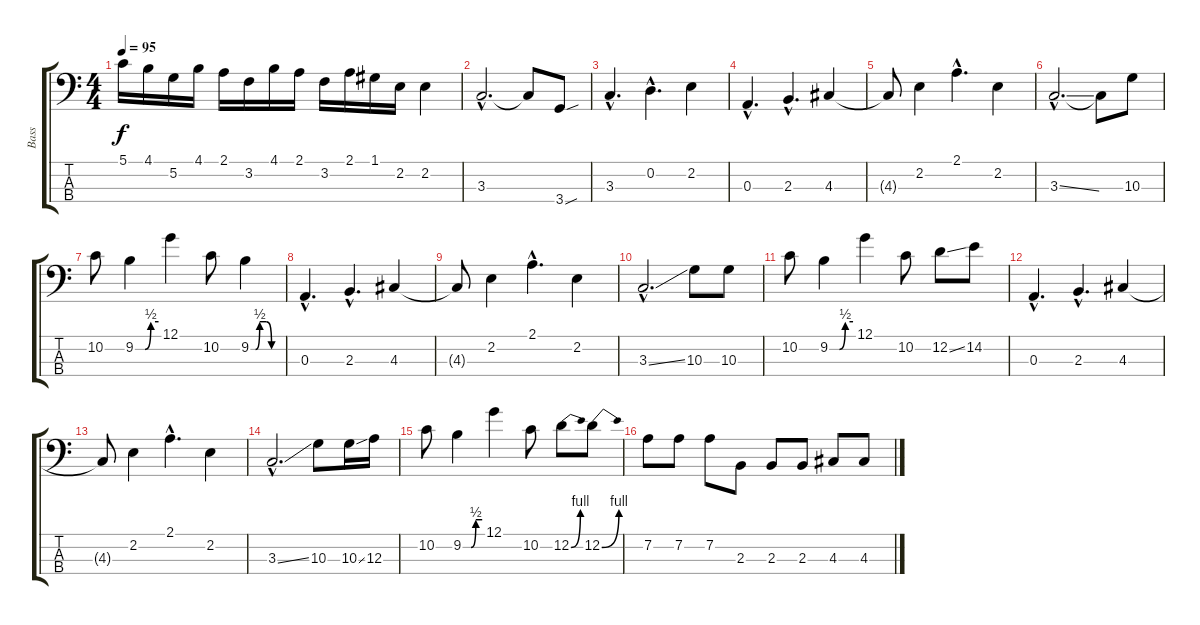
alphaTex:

\track ("Bass" "Bass") {instrument electricbassfinger}
\staff {score tabs}
\tuning (G2 D2 A1 E1) {hide}
\ts (4 4)
\tempo 95
\clef f4
\ks c
5.1.16{dy f} 4.1.16 5.2.16 4.1.16 2.1.16 3.2.16 4.1.16 2.1.16 3.2.16 2.1.16 1.1.16 2.2.16 2.2.4 |
3.3{hac}.2{d} 3.3{t}.8 3.4{sou}.8 |
3.3{hac}.4{d} 0.2{hac}.4{d} 2.2.4 |
0.3{hac}.4{d} 2.3{hac}.4{d} 4.3.4 |
4.3{t}.8 2.2.4 2.1{hac}.4{d} 2.2.4 |
3.3{ss hac}.2{d} 3.3{t}.8 10.3.8 |
10.2.8 9.2{be (custom 0 0 25 0 40 2 60 2)}.4 12.1.4 10.2.8 9.2{be (custom 0 0 9 0 17 2 30 2 40 0 60 0)}.4 |
0.3{hac}.4{d} 2.3{hac}.4{d} 4.3.4 |
4.3{t}.8 2.2.4 2.1{hac}.4{d} 2.2.4 |
3.3{ss hac}.2{d} 10.3.8 10.3.8 |
10.2.8 9.2{be (custom 0 0 25 0 40 2 60 2)}.4 12.1.4 10.2.8 12.2{ss}.8 14.2.8 |
0.3{hac}.4{d} 2.3{hac}.4{d} 4.3.4 |
4.3{t}.8 2.2.4 2.1{hac}.4{d} 2.2.4 |
3.3{ss hac}.2{d} 10.3.8 10.3{ss}.16 12.3.16 |
10.2.8 9.2{be (custom 0 0 25 0 40 2 60 2)}.4 12.1.4 10.2.8 12.2{be (bend 0 0 60 4)}.8 12.2{be (bend 0 0 60 4)}.8 |
7.2.8 7.2.8 7.2.8 2.3.8 2.3.8 2.3.8 4.3.8 4.3.8
